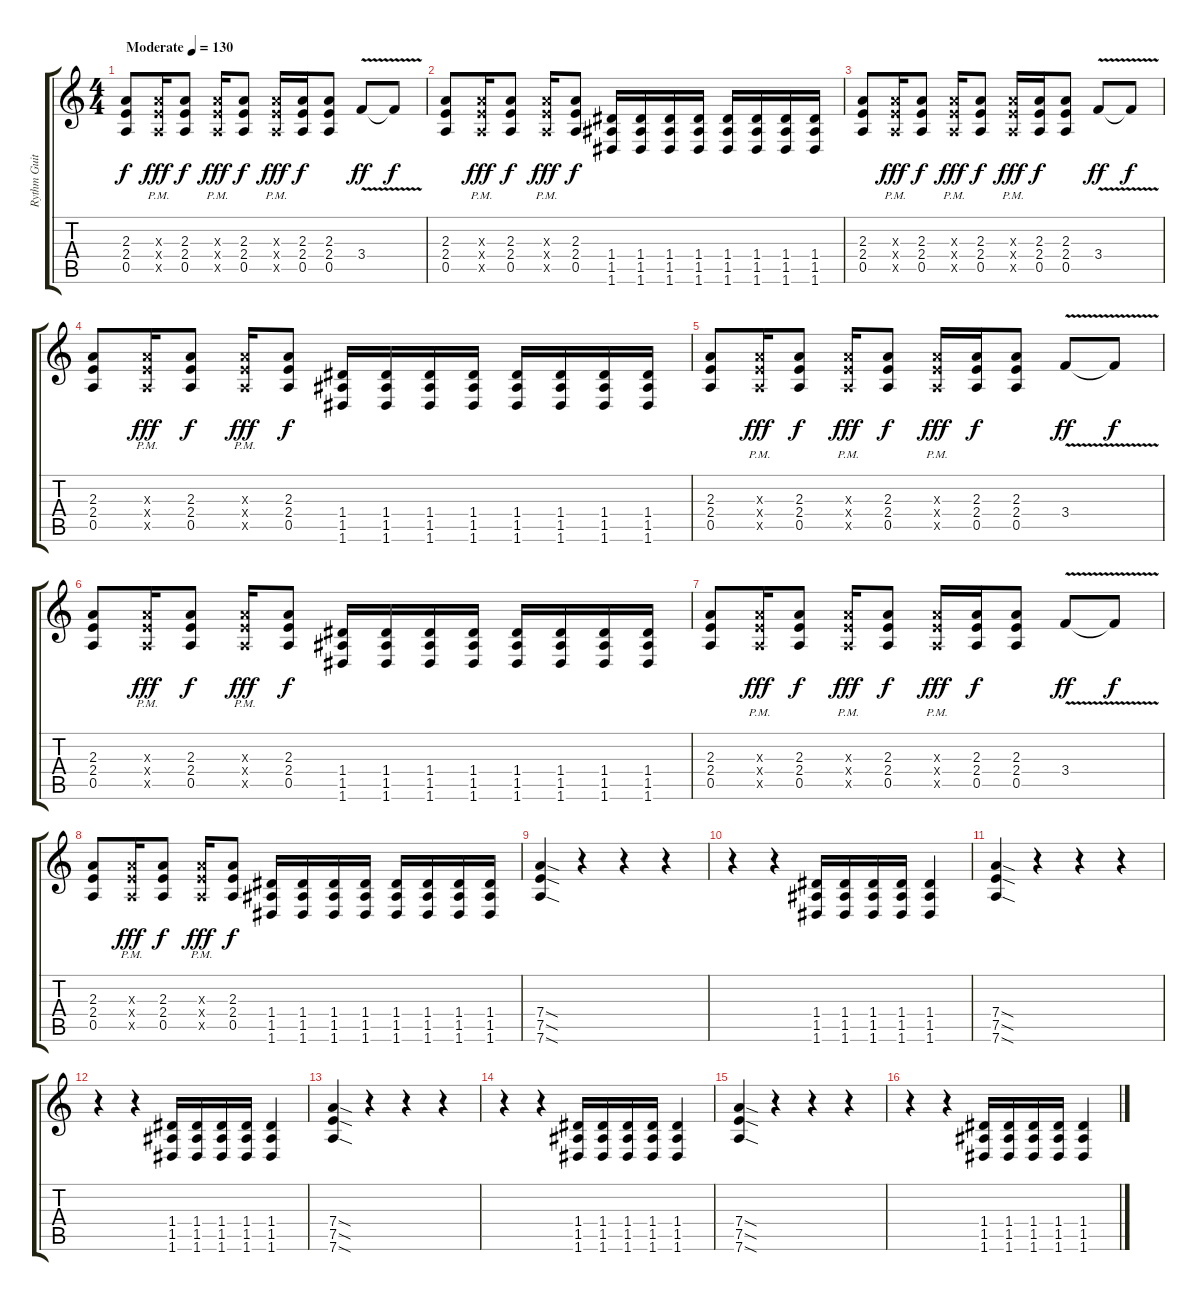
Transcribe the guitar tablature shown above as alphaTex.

\track ("Rythm Guitar 2" "Rythm Guit") {instrument distortionguitar}
\staff {score tabs}
\tuning (E4 B3 G3 D3 A2 D2) {hide}
\ts (4 4)
\tempo (130 "Moderate")
\clef g2
\ks c
(2.3 2.4 0.5).8{dy f instrument distortionguitar} (2.3{pm x} 2.4{pm x} 0.5{pm x}).16{dy fff} (2.3 2.4 0.5).8{dy f} (2.3{pm x} 2.4{pm x} 0.5{pm x}).16{dy fff} (2.3 2.4 0.5).8{dy f} (2.3{pm x} 2.4{pm x} 0.5{pm x}).16{dy fff} (2.3 2.4 0.5).16{dy f} (2.3 2.4 0.5).8 3.4{v}.8{dy ff} 3.4{t}.8{dy f} |
(2.3 2.4 0.5).8 (2.3{pm x} 2.4{pm x} 0.5{pm x}).16{dy fff} (2.3 2.4 0.5).8{dy f} (2.3{pm x} 2.4{pm x} 0.5{pm x}).16{dy fff} (2.3 2.4 0.5).8{dy f} (1.4 1.5 1.6).16 (1.4 1.5 1.6).16 (1.4 1.5 1.6).16 (1.4 1.5 1.6).16 (1.4 1.5 1.6).16 (1.4 1.5 1.6).16 (1.4 1.5 1.6).16 (1.4 1.5 1.6).16 |
(2.3 2.4 0.5).8 (2.3{pm x} 2.4{pm x} 0.5{pm x}).16{dy fff} (2.3 2.4 0.5).8{dy f} (2.3{pm x} 2.4{pm x} 0.5{pm x}).16{dy fff} (2.3 2.4 0.5).8{dy f} (2.3{pm x} 2.4{pm x} 0.5{pm x}).16{dy fff} (2.3 2.4 0.5).16{dy f} (2.3 2.4 0.5).8 3.4{v}.8{dy ff} 3.4{t}.8{dy f} |
(2.3 2.4 0.5).8 (2.3{pm x} 2.4{pm x} 0.5{pm x}).16{dy fff} (2.3 2.4 0.5).8{dy f} (2.3{pm x} 2.4{pm x} 0.5{pm x}).16{dy fff} (2.3 2.4 0.5).8{dy f} (1.4 1.5 1.6).16 (1.4 1.5 1.6).16 (1.4 1.5 1.6).16 (1.4 1.5 1.6).16 (1.4 1.5 1.6).16 (1.4 1.5 1.6).16 (1.4 1.5 1.6).16 (1.4 1.5 1.6).16 |
(2.3 2.4 0.5).8 (2.3{pm x} 2.4{pm x} 0.5{pm x}).16{dy fff} (2.3 2.4 0.5).8{dy f} (2.3{pm x} 2.4{pm x} 0.5{pm x}).16{dy fff} (2.3 2.4 0.5).8{dy f} (2.3{pm x} 2.4{pm x} 0.5{pm x}).16{dy fff} (2.3 2.4 0.5).16{dy f} (2.3 2.4 0.5).8 3.4{v}.8{dy ff} 3.4{t}.8{dy f} |
(2.3 2.4 0.5).8 (2.3{pm x} 2.4{pm x} 0.5{pm x}).16{dy fff} (2.3 2.4 0.5).8{dy f} (2.3{pm x} 2.4{pm x} 0.5{pm x}).16{dy fff} (2.3 2.4 0.5).8{dy f} (1.4 1.5 1.6).16 (1.4 1.5 1.6).16 (1.4 1.5 1.6).16 (1.4 1.5 1.6).16 (1.4 1.5 1.6).16 (1.4 1.5 1.6).16 (1.4 1.5 1.6).16 (1.4 1.5 1.6).16 |
(2.3 2.4 0.5).8 (2.3{pm x} 2.4{pm x} 0.5{pm x}).16{dy fff} (2.3 2.4 0.5).8{dy f} (2.3{pm x} 2.4{pm x} 0.5{pm x}).16{dy fff} (2.3 2.4 0.5).8{dy f} (2.3{pm x} 2.4{pm x} 0.5{pm x}).16{dy fff} (2.3 2.4 0.5).16{dy f} (2.3 2.4 0.5).8 3.4{v}.8{dy ff} 3.4{t}.8{dy f} |
(2.3 2.4 0.5).8 (2.3{pm x} 2.4{pm x} 0.5{pm x}).16{dy fff} (2.3 2.4 0.5).8{dy f} (2.3{pm x} 2.4{pm x} 0.5{pm x}).16{dy fff} (2.3 2.4 0.5).8{dy f} (1.4 1.5 1.6).16 (1.4 1.5 1.6).16 (1.4 1.5 1.6).16 (1.4 1.5 1.6).16 (1.4 1.5 1.6).16 (1.4 1.5 1.6).16 (1.4 1.5 1.6).16 (1.4 1.5 1.6).16 |
(7.4{sod} 7.5{sod} 7.6{sod}).4 r.4 r.4 r.4 |
r.4 r.4 (1.4 1.5 1.6).16 (1.4 1.5 1.6).16 (1.4 1.5 1.6).16 (1.4 1.5 1.6).16 (1.4 1.5 1.6).4 |
(7.4{sod} 7.5{sod} 7.6{sod}).4 r.4 r.4 r.4 |
r.4 r.4 (1.4 1.5 1.6).16 (1.4 1.5 1.6).16 (1.4 1.5 1.6).16 (1.4 1.5 1.6).16 (1.4 1.5 1.6).4 |
(7.4{sod} 7.5{sod} 7.6{sod}).4 r.4 r.4 r.4 |
r.4 r.4 (1.4 1.5 1.6).16 (1.4 1.5 1.6).16 (1.4 1.5 1.6).16 (1.4 1.5 1.6).16 (1.4 1.5 1.6).4 |
(7.4{sod} 7.5{sod} 7.6{sod}).4 r.4 r.4 r.4 |
r.4 r.4 (1.4 1.5 1.6).16 (1.4 1.5 1.6).16 (1.4 1.5 1.6).16 (1.4 1.5 1.6).16 (1.4 1.5 1.6).4
